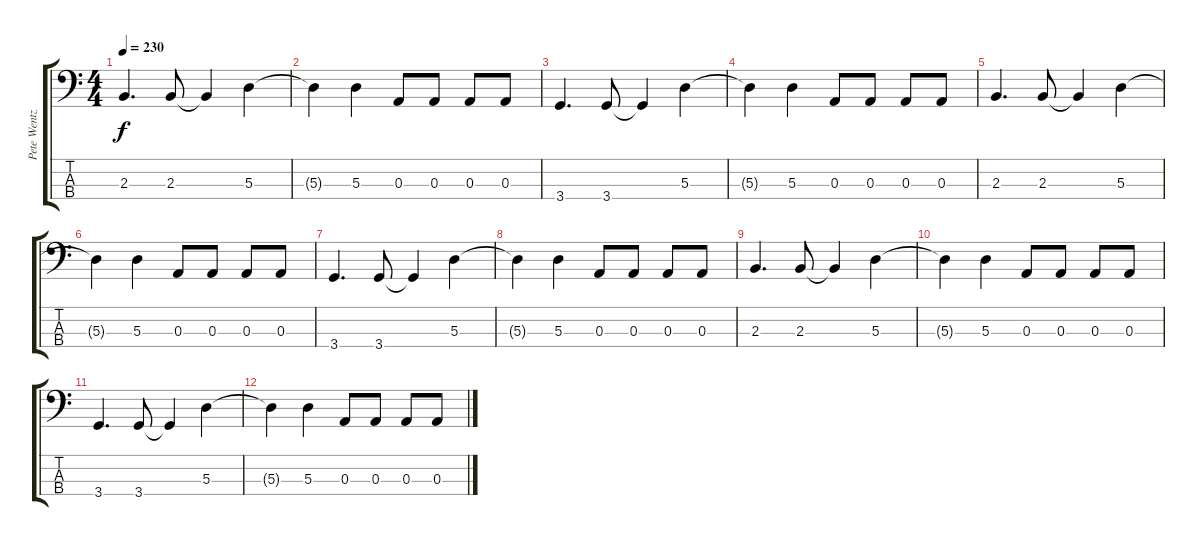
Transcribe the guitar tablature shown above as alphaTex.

\track ("Pete Wentz" "Pete Wentz") {instrument electricbasspick}
\staff {score tabs}
\tuning (G2 D2 A1 E1) {hide}
\ts (4 4)
\tempo 230
\clef f4
\ks c
2.3.4{d dy f} 2.3.8 2.3{t}.4 5.3.4 |
5.3{t}.4 5.3.4 0.3.8 0.3.8 0.3.8 0.3.8 |
3.4.4{d} 3.4.8 3.4{t}.4 5.3.4 |
5.3{t}.4 5.3.4 0.3.8 0.3.8 0.3.8 0.3.8 |
2.3.4{d} 2.3.8 2.3{t}.4 5.3.4 |
5.3{t}.4 5.3.4 0.3.8 0.3.8 0.3.8 0.3.8 |
3.4.4{d} 3.4.8 3.4{t}.4 5.3.4 |
5.3{t}.4 5.3.4 0.3.8 0.3.8 0.3.8 0.3.8 |
2.3.4{d} 2.3.8 2.3{t}.4 5.3.4 |
5.3{t}.4 5.3.4 0.3.8 0.3.8 0.3.8 0.3.8 |
3.4.4{d} 3.4.8 3.4{t}.4 5.3.4 |
5.3{t}.4 5.3.4 0.3.8 0.3.8 0.3.8 0.3.8
